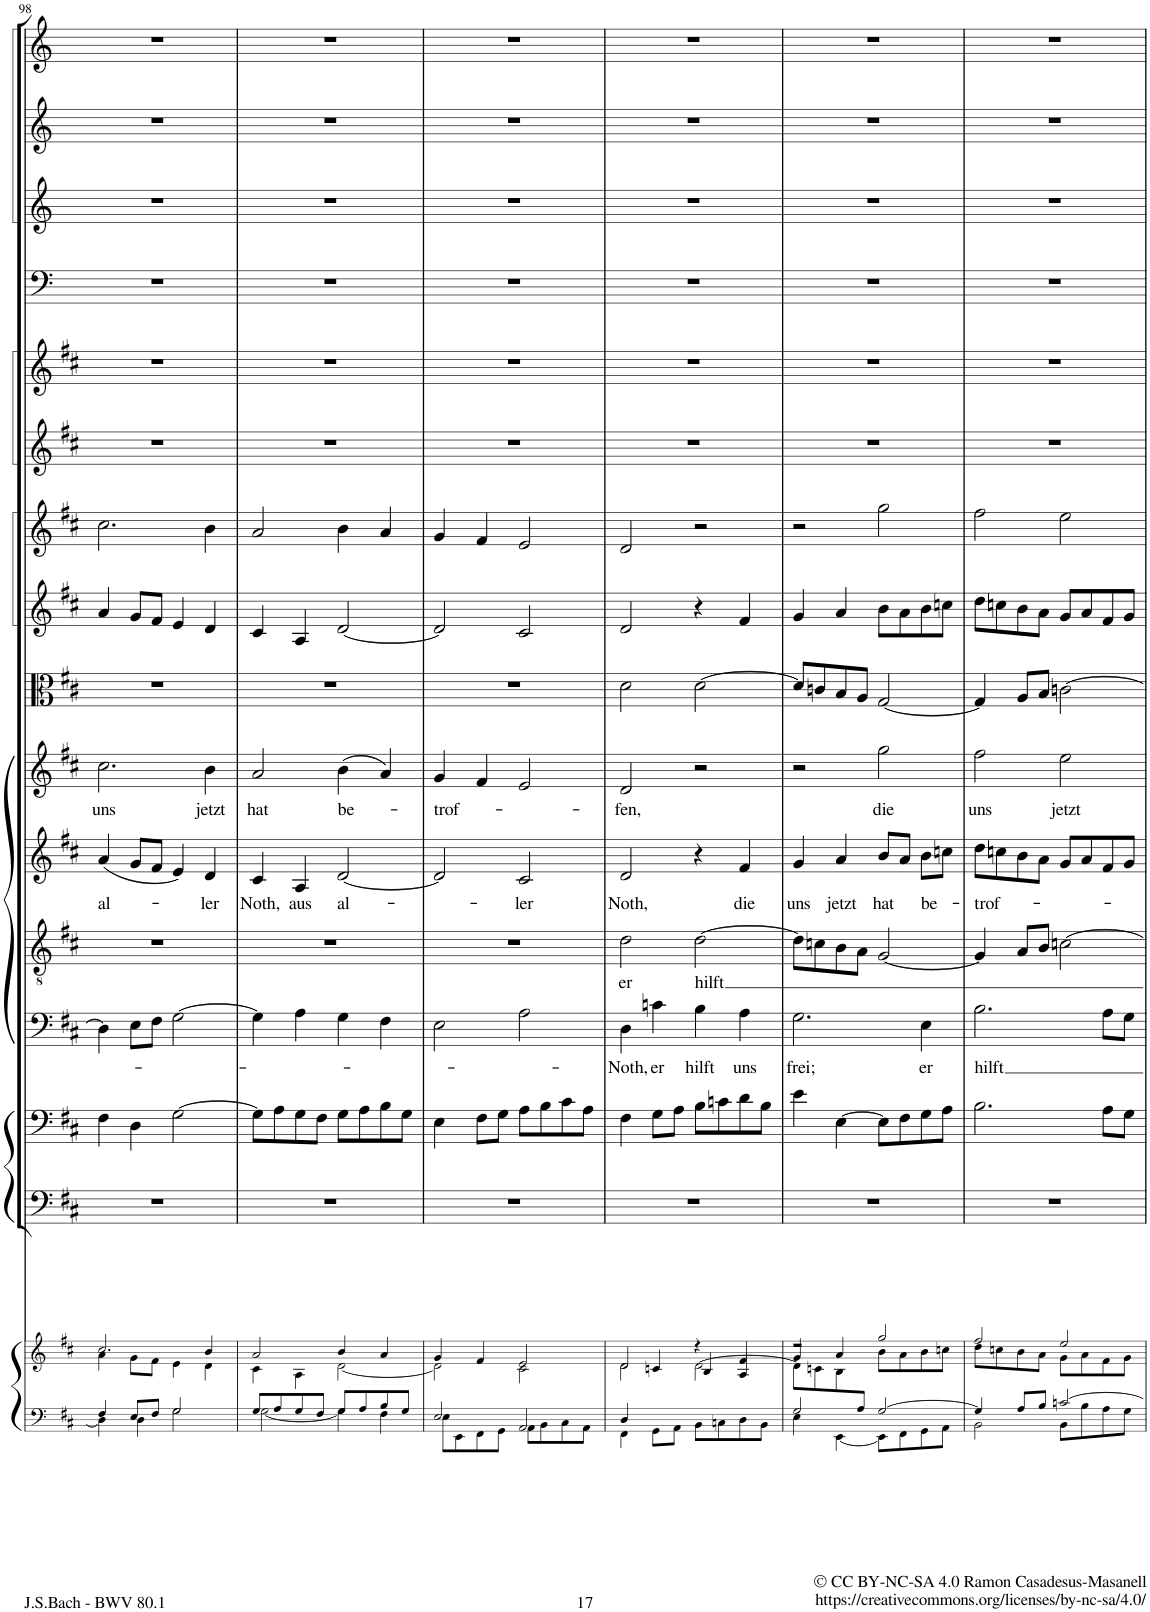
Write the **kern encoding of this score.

**kern	**kern	**kern	**kern	**kern	**text	**kern	**text	**kern	**text	**kern	**text	**kern	**kern	**kern	**kern	**kern	**kern	**kern	**kern	**kern
*part16	*part16	*part15	*part14	*part13	*part13	*part12	*part12	*part11	*part11	*part10	*part10	*part9	*part8	*part7	*part6	*part5	*part4	*part3	*part2	*part1
*staff17	*staff16	*staff15	*staff14	*staff13	*staff13	*staff12	*staff12	*staff11	*staff11	*staff10	*staff10	*staff9	*staff8	*staff7	*staff6	*staff5	*staff4	*staff3	*staff2	*staff1
*I"Piano reduction	*	*I"Violone	*I"Violoncello	*I"Basso	*	*I"Tenore	*	*I"Alto	*	*I"Soprano	*	*I"Viola	*I"Violino II	*I"Violino I	*I"Oboe II	*I"Oboe I	*I"Timpani	*I"Tromba III (D)	*I"Tromba II (D)	*I"Tromba I (D)
*I'Pno	*	*	*	*	*	*	*	*	*	*	*	*	*	*	*I'Ob	*I'Ob	*I'Timp	*	*	*
!!LO:PB:g=z
*clefF4	*clefG2	*clefF4	*clefF4	*clefF4	*	*clefGv2	*	*clefG2	*	*clefG2	*	*clefC3	*clefG2	*clefG2	*clefG2	*clefG2	*clefF4	*clefG2	*clefG2	*clefG2
*	*	*Trd7c12	*	*	*	*	*	*	*	*	*	*	*	*	*	*	*	*Trd-1c-2	*Trd-1c-2	*Trd-1c-2
*k[f#c#]	*k[f#c#]	*k[f#c#]	*k[f#c#]	*k[f#c#]	*	*k[f#c#]	*	*k[f#c#]	*	*k[f#c#]	*	*k[f#c#]	*k[f#c#]	*k[f#c#]	*k[f#c#]	*k[f#c#]	*k[]	*k[]	*k[]	*k[]
*M4/4	*M4/4	*M4/4	*M4/4	*M4/4	*	*M4/4	*	*M4/4	*	*M4/4	*	*M4/4	*M4/4	*M4/4	*M4/4	*M4/4	*M4/4	*M4/4	*M4/4	*M4/4
*met(c)	*met(c)	*met(c)	*met(c)	*met(c)	*	*met(c)	*	*met(c)	*	*met(c)	*	*met(c)	*met(c)	*met(c)	*met(c)	*met(c)	*met(c)	*met(c)	*met(c)	*met(c)
=98	=98	=98	=98	=98	=98	=98	=98	=98	=98	=98	=98	=98	=98	=98	=98	=98	=98	=98	=98	=98
*^	*^	*	*	*	*	*	*	*	*	*	*	*	*	*	*	*	*	*	*	*
!	!	!	!	!	!	!	!	!	!	!	!LO:LY:b	!	!LO:LY:b	!	!	!	!	!	!	!	!	!
4F#/	4D\]	2.cc#/	4a\	1r	4F#\	4D\]	.	1r	.	(4a/	al-	2.cc#\	uns	1r	4a/	2.cc#\	1r	1r	1r	1r	1r	1r
8E/L	4D\	.	8g\L	.	4D\	8E\L	.	.	.	8g/L	.	.	.	.	8g/L	.	.	.	.	.	.	.
8F#/J	.	.	8f#\J	.	.	8F#\J	.	.	.	8f#/J	.	.	.	.	8f#/J	.	.	.	.	.	.	.
2G/	2G\	.	4e\	.	[2G\	[2G\	.	.	.	4e/)	.	.	.	.	4e/	.	.	.	.	.	.	.
!	!	!	!	!	!	!	!	!	!	!	!LO:LY:b	!	!LO:LY:b	!	!	!	!	!	!	!	!	!
.	.	4b/	4d\	.	.	.	.	.	.	4d/	ler	4b\	jetzt	.	4d/	4b\	.	.	.	.	.	.
=99	=99	=99	=99	=99	=99	=99	=99	=99	=99	=99	=99	=99	=99	=99	=99	=99	=99	=99	=99	=99	=99	=99
!	!	!	!	!	!	!	!	!	!	!	!LO:LY:b	!	!LO:LY:b	!	!	!	!	!	!	!	!	!
8G/L	[2G\	2a/	4c#\	1r	8G\L]	4G\]	.	1r	.	4c#/	Noth,	2a/	hat	1r	4c#/	2a/	1r	1r	1r	1r	1r	1r
8A/	.	.	.	.	8A\	.	.	.	.	.	.	.	.	.	.	.	.	.	.	.	.	.
!	!	!	!	!	!	!	!	!	!	!	!LO:LY:b	!	!	!	!	!	!	!	!	!	!	!
8G/	.	.	4A\	.	8G\	4A\	.	.	.	4A/	aus	.	.	.	4A/	.	.	.	.	.	.	.
8F#/J	.	.	.	.	8F#\J	.	.	.	.	.	.	.	.	.	.	.	.	.	.	.	.	.
!	!	!	!	!	!	!	!	!	!	!	!LO:LY:b	!	!LO:LY:b	!	!	!	!	!	!	!	!	!
8G/L	4G\]	4b/	[2d\	.	8G\L	4G\	.	.	.	[2d/	al-	(4b\	be-	.	[2d/	4b\	.	.	.	.	.	.
8A/	.	.	.	.	8A\	.	.	.	.	.	.	.	.	.	.	.	.	.	.	.	.	.
8B/	4F#\	4a/	.	.	8B\	4F#\	.	.	.	.	.	4a/)	.	.	.	4a/	.	.	.	.	.	.
8G/J	.	.	.	.	8G\J	.	.	.	.	.	.	.	.	.	.	.	.	.	.	.	.	.
=100	=100	=100	=100	=100	=100	=100	=100	=100	=100	=100	=100	=100	=100	=100	=100	=100	=100	=100	=100	=100	=100	=100
!	!	!	!	!	!	!	!	!	!	!	!	!	!LO:LY:b	!	!	!	!	!	!	!	!	!
2E/	8E\L	4g/	2d\]	1r	4E\	2E\	.	1r	.	2d/]	.	4g/	-trof-	1r	2d/]	4g/	1r	1r	1r	1r	1r	1r
.	8EE\	.	.	.	.	.	.	.	.	.	.	.	.	.	.	.	.	.	.	.	.	.
.	8FF#\	4f#/	.	.	8F#\L	.	.	.	.	.	.	4f#/	.	.	.	4f#/	.	.	.	.	.	.
.	8GG\J	.	.	.	8G\J	.	.	.	.	.	.	.	.	.	.	.	.	.	.	.	.	.
!	!	!	!	!	!	!	!	!	!	!	!LO:LY:b	!	!	!	!	!	!	!	!	!	!	!
2AA/	8AA\L	2e/	2c#\	.	8A\L	2A\	.	.	.	2c#/	-ler	2e/	.	.	2c#/	2e/	.	.	.	.	.	.
.	8BB\	.	.	.	8B\	.	.	.	.	.	.	.	.	.	.	.	.	.	.	.	.	.
.	8C#\	.	.	.	8c#\	.	.	.	.	.	.	.	.	.	.	.	.	.	.	.	.	.
.	8AA\J	.	.	.	8A\J	.	.	.	.	.	.	.	.	.	.	.	.	.	.	.	.	.
=101	=101	=101	=101	=101	=101	=101	=101	=101	=101	=101	=101	=101	=101	=101	=101	=101	=101	=101	=101	=101	=101	=101
*	*	*	*^	*	*	*	*	*	*	*	*	*	*	*	*	*	*	*	*	*	*	*
!	!	!	!	!	!	!	!	!LO:LY:b	!	!LO:LY:b	!	!LO:LY:b	!	!LO:LY:b	!	!	!	!	!	!	!	!	!
4D/	4FF#\	2d/	2d\	4ryy	1r	4F#\	4D\	Noth,	2d\	er	2d/	Noth,	2d/	-fen,	2d\	2d/	2d/	1r	1r	1r	1r	1r	1r
!	!	!	!	!	!	!	!	!LO:LY:b	!	!	!	!	!	!	!	!	!	!	!	!	!	!	!
2.ryy	8GG\L	.	.	4cn/	.	8G\L	4cn\	er	.	.	.	.	.	.	.	.	.	.	.	.	.	.	.
.	8AA\J	.	.	.	.	8A\J	.	.	.	.	.	.	.	.	.	.	.	.	.	.	.	.	.
!	!	!	!	!	!	!	!	!LO:LY:b	!	!LO:LY:b	!	!	!	!	!	!	!	!	!	!	!	!	!
.	8BB\L	4r	[>2d\	4B/	.	8B\L	4B\	hilft	[2d\	hilft	4r	.	2r	.	[2d\	4r	2r	.	.	.	.	.	.
.	8Cn\	.	.	.	.	8cn\	.	.	.	.	.	.	.	.	.	.	.	.	.	.	.	.	.
!	!	!	!	!	!	!	!	!LO:LY:b	!	!	!	!LO:LY:b	!	!	!	!	!	!	!	!	!	!	!
.	8D\	4f#/	.	4A/	.	8d\	4A\	uns	.	.	4f#/	die	.	.	.	4f#/	.	.	.	.	.	.	.
.	8BB\J	.	.	.	.	8B\J	.	.	.	.	.	.	.	.	.	.	.	.	.	.	.	.	.
=102	=102	=102	=102	=102	=102	=102	=102	=102	=102	=102	=102	=102	=102	=102	=102	=102	=102	=102	=102	=102	=102	=102	=102
*	*^	*	*	*	*	*	*	*	*	*	*	*	*	*	*	*	*	*	*	*	*	*	*
!	!	!	!	!	!	!	!	!	!LO:LY:b	!	!	!	!LO:LY:b	!	!	!	!	!	!	!	!	!	!	!
4.ryy	2G/	4E\	2r	8d\L]	4g/	1r	4e\	2.G\	frei;	8d\L]	.	4g/	uns	2r	.	8d/L]	4g/	2r	1r	1r	1r	1r	1r	1r
.	.	.	.	8cn\	.	.	.	.	.	8cn\	.	.	.	.	.	8cn/	.	.	.	.	.	.	.	.
!	!	!	!	!	!	!	!	!	!	!	!	!	!LO:LY:b	!	!	!	!	!	!	!	!	!	!	!
.	.	[4EE\	.	8B\	4a/	.	[4E\	.	.	8B\	.	4a/	jetzt	.	.	8B/	4a/	.	.	.	.	.	.	.
8A/J	.	.	.	8ryy	.	.	.	.	.	8A\J	.	.	.	.	.	8A/J	.	.	.	.	.	.	.	.
!	!	!	!	!	!	!	!	!	!	!	!	!	!LO:LY:b	!	!LO:LY:b	!	!	!	!	!	!	!	!	!
2ryy	[2G/	8EE\L]	2gg/	8b\L	2ryy	.	8E\L]	.	.	[2G/	.	8b/L	hat	2gg\	die	[2G/	8b\L	2gg\	.	.	.	.	.	.
.	.	8FF#\	.	8a\	.	.	8F#\	.	.	.	.	8a/J	.	.	.	.	8a\	.	.	.	.	.	.	.
!	!	!	!	!	!	!	!	!	!LO:LY:b	!	!	!	!LO:LY:b	!	!	!	!	!	!	!	!	!	!	!
.	.	8GG\	.	8b\	.	.	8G\	4E\	er	.	.	8b\L	be-	.	.	.	8b\	.	.	.	.	.	.	.
.	.	8AA\J	.	8ccn\J	.	.	8A\J	.	.	.	.	8ccn\J	.	.	.	.	8ccn\J	.	.	.	.	.	.	.
*	*	*	*	*v	*v	*	*	*	*	*	*	*	*	*	*	*	*	*	*	*	*	*	*	*
=103	=103	=103	=103	=103	=103	=103	=103	=103	=103	=103	=103	=103	=103	=103	=103	=103	=103	=103	=103	=103	=103	=103	=103
!	!	!	!	!	!	!	!	!LO:LY:b	!	!	!	!LO:LY:b	!	!LO:LY:b	!	!	!	!	!	!	!	!	!
*	*v	*v	*	*	*	*	*	*	*	*	*	*	*	*	*	*	*	*	*	*	*	*	*
4G/]	2BB\	2ff#/	8dd\L	1r	2.B\	2.B\	hilft	4G/]	.	8dd\L	-trof-	2ff#\	uns	4G/]	8dd\L	2ff#\	1r	1r	1r	1r	1r	1r
.	.	.	8ccn\	.	.	.	.	.	.	8ccn\	.	.	.	.	8ccn\	.	.	.	.	.	.	.
8A/L	.	.	8b\	.	.	.	.	8A/L	.	8b\	.	.	.	8A/L	8b\	.	.	.	.	.	.	.
8B/J	.	.	8a\J	.	.	.	.	8B/J	.	8a\J	.	.	.	8B/J	8a\J	.	.	.	.	.	.	.
!	!	!	!	!	!	!	!	!	!	!	!	!	!LO:LY:b	!	!	!	!	!	!	!	!	!
[2cn/	8BB\L	2ee/	8g\L	.	.	.	.	[2cn\	.	8g/L	.	2ee\	jetzt	[2cn\	8g/L	2ee\	.	.	.	.	.	.
.	8B\	.	8a\	.	.	.	.	.	.	8a/	.	.	.	.	8a/	.	.	.	.	.	.	.
.	8A\	.	8f#\	.	8A\L	8A\L	.	.	.	8f#/	.	.	.	.	8f#/	.	.	.	.	.	.	.
.	8G\J	.	8g\J	.	8G\J	8G\J	.	.	.	8g/J	.	.	.	.	8g/J	.	.	.	.	.	.	.
*v	*v	*	*	*	*	*	*	*	*	*	*	*	*	*	*	*	*	*	*	*	*	*
*	*v	*v	*	*	*	*	*	*	*	*	*	*	*	*	*	*	*	*	*	*	*
=	=	=	=	=	=	=	=	=	=	=	=	=	=	=	=	=	=	=	=	=
*-	*-	*-	*-	*-	*-	*-	*-	*-	*-	*-	*-	*-	*-	*-	*-	*-	*-	*-	*-	*-
